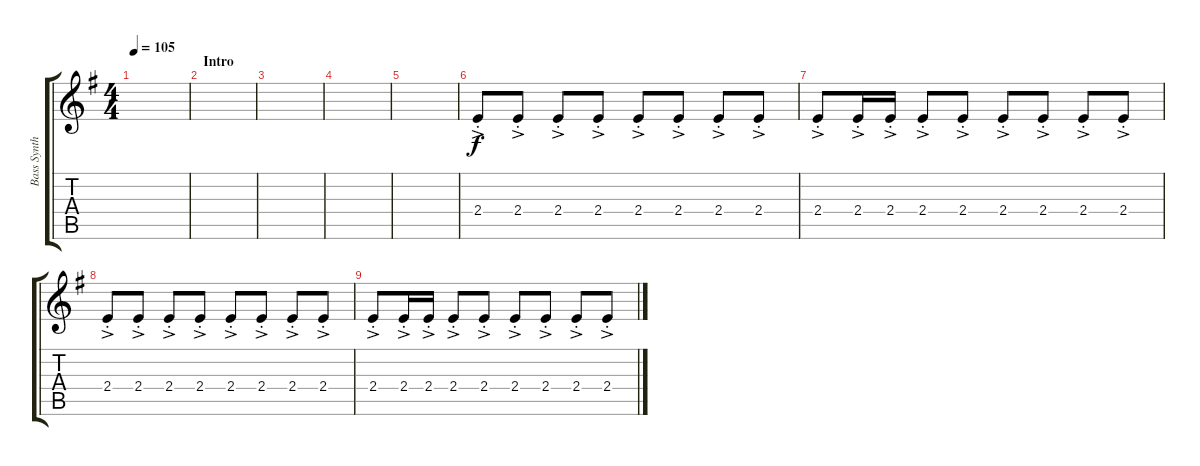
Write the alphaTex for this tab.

\track ("Bass Synth" "Bass Synth") {instrument synthbass1}
\staff {score tabs}
\tuning (E4 B3 G3 D3 A2 E2) {hide}
\ts (4 4)
\tempo 105
\clef g2
\ks eminor
|
\section ("" "Intro")
|
|
|
|
2.4{ac st}.8 2.4{ac st}.8 2.4{ac st}.8 2.4{ac st}.8 2.4{ac st}.8 2.4{ac st}.8 2.4{ac st}.8 2.4{ac st}.8 |
2.4{ac st}.8 2.4{ac st}.16 2.4{ac st}.16 2.4{ac st}.8 2.4{ac st}.8 2.4{ac st}.8 2.4{ac st}.8 2.4{ac st}.8 2.4{ac st}.8 |
2.4{ac st}.8 2.4{ac st}.8 2.4{ac st}.8 2.4{ac st}.8 2.4{ac st}.8 2.4{ac st}.8 2.4{ac st}.8 2.4{ac st}.8 |
2.4{ac st}.8 2.4{ac st}.16 2.4{ac st}.16 2.4{ac st}.8 2.4{ac st}.8 2.4{ac st}.8 2.4{ac st}.8 2.4{ac st}.8 2.4{ac st}.8
